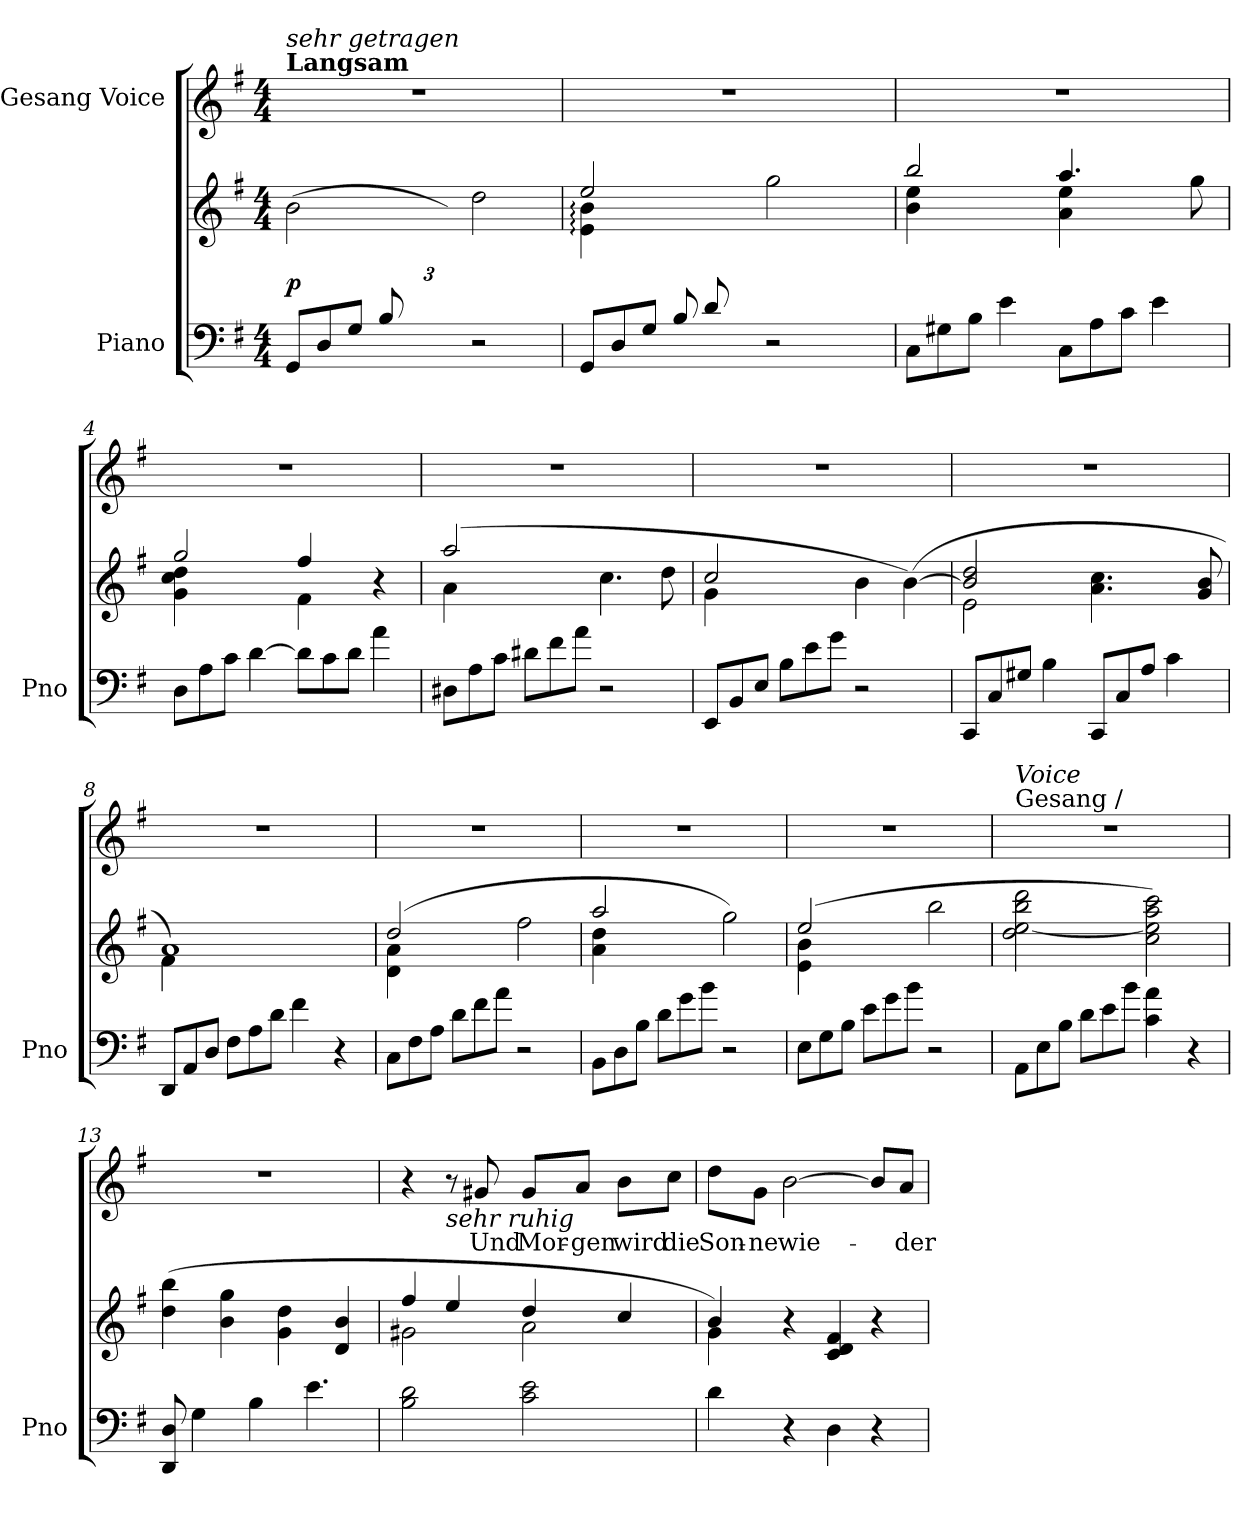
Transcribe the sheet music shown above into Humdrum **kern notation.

**kern	**kern	**dynam	**kern	**text
*part2	*part2	*part2	*part1	*part1
*staff3	*staff2	*staff2/3	*staff1	*staff1
*I"Piano	*	*	*I"Gesang Voice	*
*I'Pno	*	*	*	*
*clefF4	*clefG2	*	*clefG2	*
*k[f#]	*k[f#]	*	*k[f#]	*
*M4/4	*M4/4	*	*M4/4	*
*Xtuplet	*	*	*	*
=1	=1	=1	=1	=1
*	*^	*	*	*
!	!	!	!	!LO:TX:a:B:t=Langsam	!
!	!	!	!	!LO:TX:a:i:t=sehr getragen	!
!	!	!	!LO:DY:b	!	!
(<12GG/L	(2b\	3ryy	p	1r	.
12D/	.	.	.	.	.
12G/J	.	.	.	.	.
12B/L	.	.	.	.	.
6ryy	.	12d\	.	.	.
.	.	12g\J)	.	.	.
2r	2dd\	2ryy	.	.	.
=2	=2	=2	=2	=2	=2
*	*	*^	*	*	*
(<12GG/L	2ee/	4e\: 4b\:	12%5ryy	.	1r	.
12D/	.	.	.	.	.	.
12G/J	.	.	.	.	.	.
12B/L	.	2.ryy	.	.	.	.
12d/	.	.	.	.	.	.
12ryy	.	.	12g\J)	.	.	.
2r	2gg\	.	2ryy	.	.	.
*	*	*v	*v	*	*	*
=3	=3	=3	=3	=3	=3
12C\L	2bb/	4b\ 4ee\	.	1r	.
12G#X\	.	.	.	.	.
12B\J	.	.	.	.	.
4e\	.	4ryy	.	.	.
12C\L	4.aa/	4a\ 4ee\	.	.	.
12A\	.	.	.	.	.
12c\J	.	.	.	.	.
4e\	.	4ryy	.	.	.
.	8gg\	.	.	.	.
!!LO:LB:g=z
=4	=4	=4	=4	=4	=4
12D\L	2gg/	4g\ 4cc\ 4dd\	.	1r	.
12A\	.	.	.	.	.
12c\J	.	.	.	.	.
[4d\	.	4ryy	.	.	.
12d\L]	4ff#/)	4f#\	.	.	.
12c\	.	.	.	.	.
12d\J	.	.	.	.	.
4a\	4r	4ryy	.	.	.
=5	=5	=5	=5	=5	=5
12D#X\L	(2aa/	4a\	.	1r	.
12A\	.	.	.	.	.
12c\J	.	.	.	.	.
12d#X\L	.	2.ryy	.	.	.
12f#\	.	.	.	.	.
12a\J	.	.	.	.	.
2r	4.cc\	.	.	.	.
.	8dd\	.	.	.	.
!!LO:LB:g=z
=6	=6	=6	=6	=6	=6
12EE/L	2cc/	4g\	.	1r	.
12BB/	.	.	.	.	.
12E/J	.	.	.	.	.
12B\L	.	2.ryy	.	.	.
12e\	.	.	.	.	.
12g\J	.	.	.	.	.
2r	4b\	.	.	.	.
.	([4b\)	.	.	.	.
=7	=7	=7	=7	=7	=7
12CC/L	2b/] 2dd/	2e\	.	1r	.
12C/	.	.	.	.	.
12G#X/J	.	.	.	.	.
4B\	.	.	.	.	.
12CC/L	4.a\ 4.cc\	2ryy	.	.	.
12C/	.	.	.	.	.
12A/J	.	.	.	.	.
4c\	.	.	.	.	.
.	8g/ 8b/	.	.	.	.
=8	=8	=8	=8	=8	=8
12DD/L	1a)	4f#\	.	1r	.
12AA/	.	.	.	.	.
12D/J	.	.	.	.	.
12F#\L	.	2.ryy	.	.	.
12A\	.	.	.	.	.
12d\J	.	.	.	.	.
4f#\	.	.	.	.	.
4r	.	.	.	.	.
=9	=9	=9	=9	=9	=9
12C\L	(2dd/	4d\ 4a\	.	1r	.
12F#\	.	.	.	.	.
12A\J	.	.	.	.	.
12d\L	.	2.ryy	.	.	.
12f#\	.	.	.	.	.
12a\J	.	.	.	.	.
2r	2ff#\	.	.	.	.
!!LO:LB:g=z
=10	=10	=10	=10	=10	=10
12BB\L	2aa/	4a\ 4dd\	.	1r	.
12D\	.	.	.	.	.
12B\J	.	.	.	.	.
12d\L	.	2.ryy	.	.	.
12g\	.	.	.	.	.
12b\J	.	.	.	.	.
2r	2gg\)	.	.	.	.
=11	=11	=11	=11	=11	=11
12E\L	(2ee/	4e\ 4b\	.	1r	.
12G\	.	.	.	.	.
12B\J	.	.	.	.	.
12e\L	.	2.ryy	.	.	.
12g\	.	.	.	.	.
12b\J	.	.	.	.	.
2r	2bb\	.	.	.	.
*	*v	*v	*	*	*
!!LO:LB:g=z
=12	=12	=12	=12	=12
!	!	!	!LO:TX:a:t=Gesang /	!
!	!	!	!LO:TX:a:i:t=Voice	!
12AA\L	2dd\ [2ee\ 2bb\ 2ddd\	.	1r	.
12E\	.	.	.	.
12B\J	.	.	.	.
12d\L	.	.	.	.
12e\	.	.	.	.
12b\J	.	.	.	.
4c\ 4a\	2cc\ 2ee\] 2aa\ 2ccc\)	.	.	.
4r	.	.	.	.
=13	=13	=13	=13	=13
8DD/ 8D/	(4dd\ 4bb\	.	1r	.
4G\	.	.	.	.
.	4b\ 4gg\	.	.	.
4B\	.	.	.	.
.	4g\ 4dd\	.	.	.
4.e\	.	.	.	.
.	4d/ 4b/	.	.	.
=14	=14	=14	=14	=14
*	*^	*	*	*
2B\ 2d\	4ff#/	2g#X\	.	4r	.
!	!	!	!	!LO:TX:b:i:t=sehr ruhig	!
.	4ee/	.	.	8r	.
!	!	!	!	!	!LO:LY:b
.	.	.	.	8g#X/	Und
!	!	!	!	!	!LO:LY:b
2c\ 2e\	4dd/	2a\	.	8g#/L	Mor-
!	!	!	!	!	!LO:LY:b
.	.	.	.	8a/J	-gen
!	!	!	!	!	!LO:LY:b
.	4cc/	.	.	8b\L	wird
!	!	!	!	!	!LO:LY:b
.	.	.	.	8cc\J	die
=15	=15	=15	=15	=15	=15
!	!	!	!	!	!LO:LY:b
4d\	4b/)	4g\	.	8dd\L	Son-
!	!	!	!	!	!LO:LY:b
.	.	.	.	8g\J	-ne
!	!	!	!	!	!LO:LY:b
4r	4r	2.ryy	.	[2b\	wie-
4D\	4c/ 4d/ 4f#/	.	.	.	.
4r	4r	.	.	8b/L]	.
!	!	!	!	!	!LO:LY:b
.	.	.	.	8a/J	-der
*	*v	*v	*	*	*
=	=	=	=	=
*-	*-	*-	*-	*-
